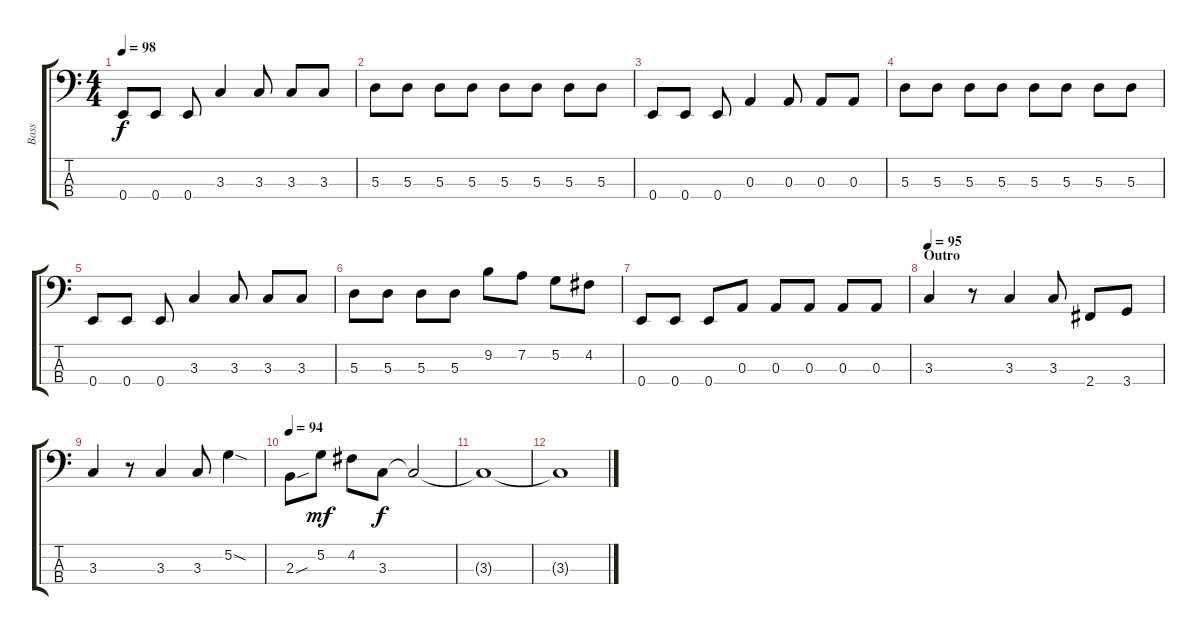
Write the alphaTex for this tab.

\track ("Bass" "Bass") {instrument electricbassfinger}
\staff {score tabs}
\tuning (G2 D2 A1 E1) {hide}
\ts (4 4)
\tempo 98
\clef f4
\ks c
0.4.8{dy f} 0.4.8 0.4.8 3.3.4 3.3.8 3.3.8 3.3.8 |
5.3.8 5.3.8 5.3.8 5.3.8 5.3.8 5.3.8 5.3.8 5.3.8 |
0.4.8 0.4.8 0.4.8 0.3.4 0.3.8 0.3.8 0.3.8 |
5.3.8 5.3.8 5.3.8 5.3.8 5.3.8 5.3.8 5.3.8 5.3.8 |
0.4.8 0.4.8 0.4.8 3.3.4 3.3.8 3.3.8 3.3.8 |
5.3.8 5.3.8 5.3.8 5.3.8 9.2.8 7.2.8 5.2.8 4.2.8 |
0.4.8 0.4.8 0.4.8 0.3.8 0.3.8 0.3.8 0.3.8 0.3.8 |
\section ("" "Outro")
\tempo 95
3.3.4 r.8 3.3.4 3.3.8 2.4.8 3.4.8 |
3.3.4 r.8 3.3.4 3.3.8 5.2{sod}.4 |
\tempo 94
2.3{sou}.8 5.2.8{dy mf} 4.2.8 3.3.8{dy f} 3.3{t}.2 |
3.3{t}.1 |
3.3{t}.1
